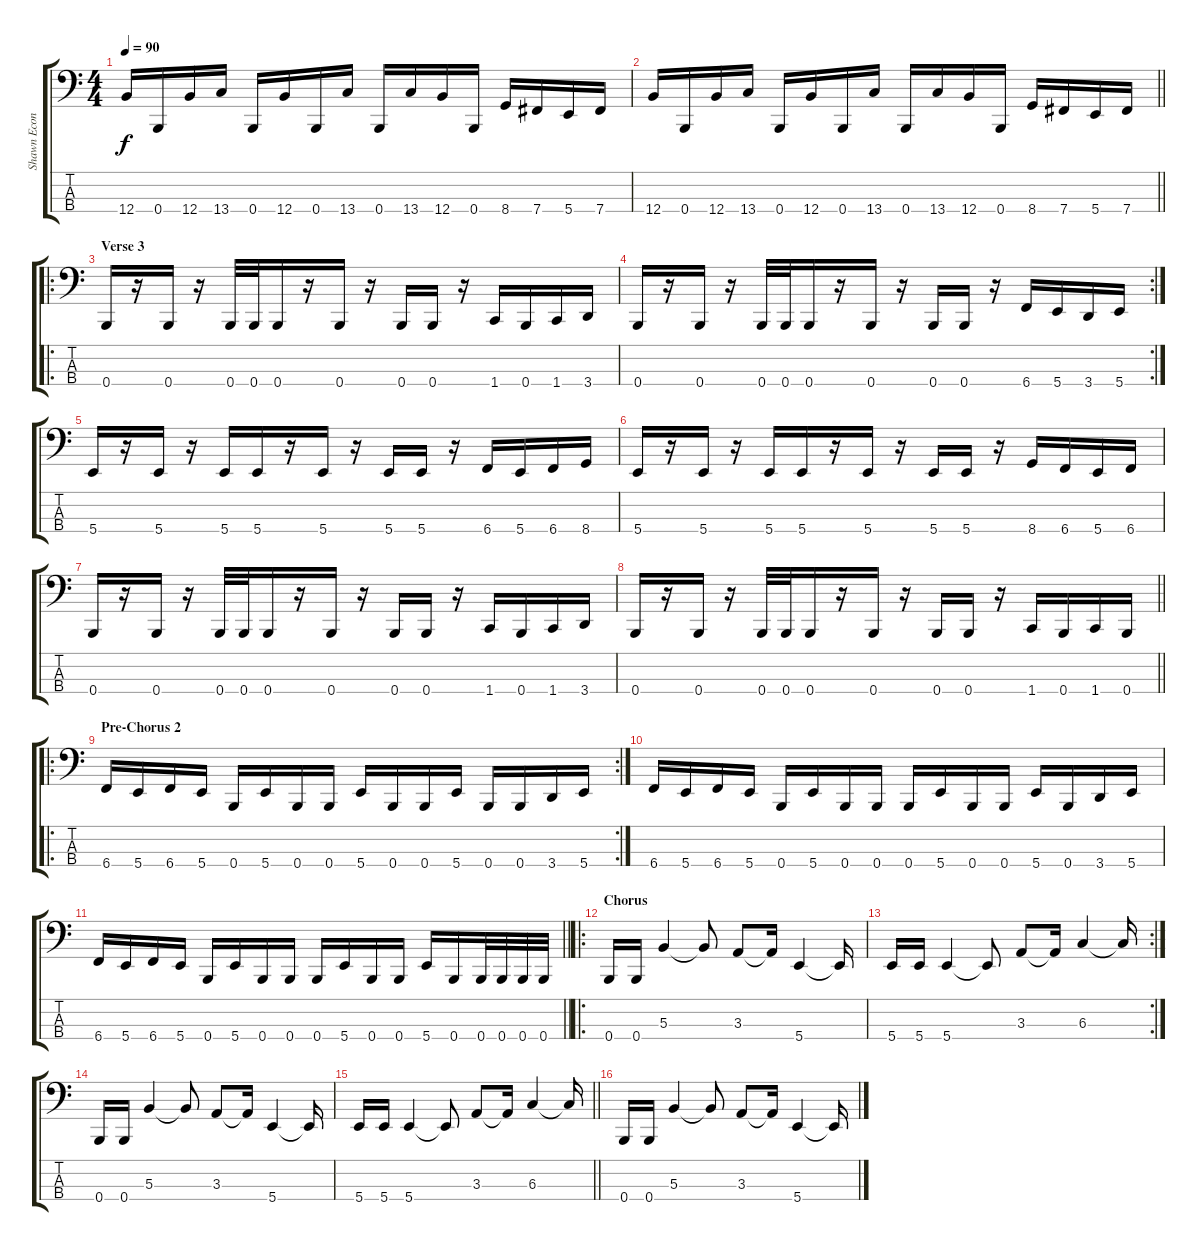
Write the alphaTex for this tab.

\track ("Shawn Economaki" "Shawn Econ") {instrument electricbasspick}
\staff {score tabs}
\tuning (E2 B1 Gb1 B0) {hide}
\ts (4 4)
\tempo 90
\clef f4
\ks c
12.4.16{dy f} 0.4.16 12.4.16 13.4.16 0.4.16 12.4.16 0.4.16 13.4.16 0.4.16 13.4.16 12.4.16 0.4.16 8.4.16 7.4.16 5.4.16 7.4.16 |
\barLineRight lightlight
12.4.16 0.4.16 12.4.16 13.4.16 0.4.16 12.4.16 0.4.16 13.4.16 0.4.16 13.4.16 12.4.16 0.4.16 8.4.16 7.4.16 5.4.16 7.4.16 |
\ro
\section ("" "Verse 3")
0.4.16 r.16 0.4.16 r.16 0.4.32 0.4.32 0.4.16 r.16 0.4.16 r.16 0.4.16 0.4.16 r.16 1.4.16 0.4.16 1.4.16 3.4.16 |
\rc 2
0.4.16 r.16 0.4.16 r.16 0.4.32 0.4.32 0.4.16 r.16 0.4.16 r.16 0.4.16 0.4.16 r.16 6.4.16 5.4.16 3.4.16 5.4.16 |
5.4.16 r.16 5.4.16 r.16 5.4.16 5.4.16 r.16 5.4.16 r.16 5.4.16 5.4.16 r.16 6.4.16 5.4.16 6.4.16 8.4.16 |
5.4.16 r.16 5.4.16 r.16 5.4.16 5.4.16 r.16 5.4.16 r.16 5.4.16 5.4.16 r.16 8.4.16 6.4.16 5.4.16 6.4.16 |
0.4.16 r.16 0.4.16 r.16 0.4.32 0.4.32 0.4.16 r.16 0.4.16 r.16 0.4.16 0.4.16 r.16 1.4.16 0.4.16 1.4.16 3.4.16 |
\barLineRight lightlight
0.4.16 r.16 0.4.16 r.16 0.4.32 0.4.32 0.4.16 r.16 0.4.16 r.16 0.4.16 0.4.16 r.16 1.4.16 0.4.16 1.4.16 0.4.16 |
\ro
\rc 2
\section ("" "Pre-Chorus 2")
6.4.16 5.4.16 6.4.16 5.4.16 0.4.16 5.4.16 0.4.16 0.4.16 5.4.16 0.4.16 0.4.16 5.4.16 0.4.16 0.4.16 3.4.16 5.4.16 |
6.4.16 5.4.16 6.4.16 5.4.16 0.4.16 5.4.16 0.4.16 0.4.16 0.4.16 5.4.16 0.4.16 0.4.16 5.4.16 0.4.16 3.4.16 5.4.16 |
\barLineRight lightlight
6.4.16 5.4.16 6.4.16 5.4.16 0.4.16 5.4.16 0.4.16 0.4.16 0.4.16 5.4.16 0.4.16 0.4.16 5.4.16 0.4.16 0.4.32 0.4.32 0.4.32 0.4.32 |
\ro
\section ("" "Chorus")
0.4.16 0.4.16 5.3.4 5.3{t}.8 3.3.8 3.3{t}.16 5.4.4 5.4{t}.16 |
\rc 2
5.4.16 5.4.16 5.4.4 5.4{t}.8 3.3.8 3.3{t}.16 6.3.4 6.3{t}.16 |
0.4.16 0.4.16 5.3.4 5.3{t}.8 3.3.8 3.3{t}.16 5.4.4 5.4{t}.16 |
\barLineRight lightlight
5.4.16 5.4.16 5.4.4 5.4{t}.8 3.3.8 3.3{t}.16 6.3.4 6.3{t}.16 |
0.4.16 0.4.16 5.3.4 5.3{t}.8 3.3.8 3.3{t}.16 5.4.4 5.4{t}.16
